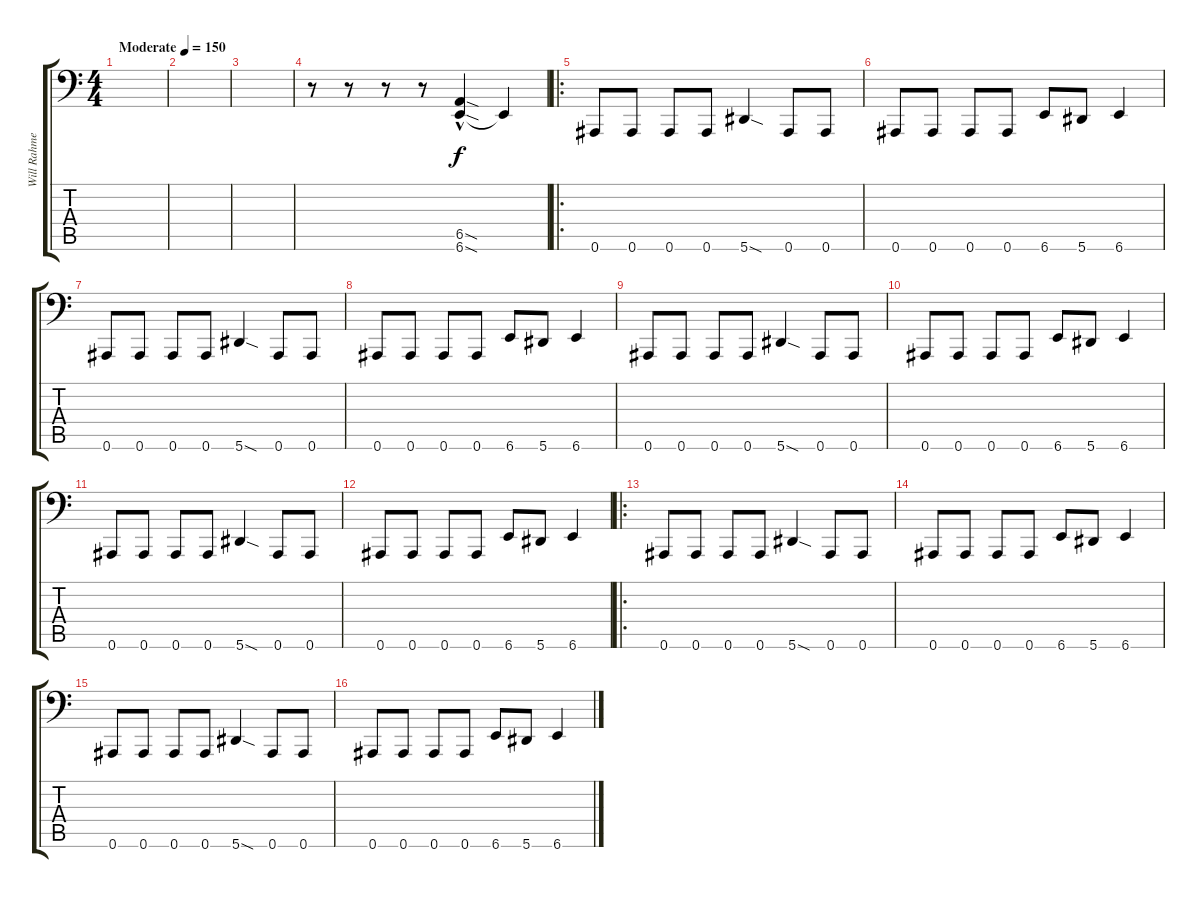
\track ("Will Rahmer(Bass)" "Will Rahme") {instrument electricbassfinger}
\staff {score tabs}
\tuning (B2 Gb2 Db2 Ab1 Eb1 Bb0) {hide}
\ts (4 4)
\tempo (150 "Moderate")
\clef f4
\ks c
|
|
|
r.8 r.8 r.8 r.8 (6.5{sod hac} 6.6{sod hac}).4 6.6{t}.4{dy f} |
\ro
0.6.8 0.6.8 0.6.8 0.6.8 5.6{sod}.4 0.6.8 0.6.8 |
0.6.8 0.6.8 0.6.8 0.6.8 6.6.8 5.6.8 6.6.4 |
0.6.8 0.6.8 0.6.8 0.6.8 5.6{sod}.4 0.6.8 0.6.8 |
0.6.8 0.6.8 0.6.8 0.6.8 6.6.8 5.6.8 6.6.4 |
0.6.8 0.6.8 0.6.8 0.6.8 5.6{sod}.4 0.6.8 0.6.8 |
0.6.8 0.6.8 0.6.8 0.6.8 6.6.8 5.6.8 6.6.4 |
0.6.8 0.6.8 0.6.8 0.6.8 5.6{sod}.4 0.6.8 0.6.8 |
0.6.8 0.6.8 0.6.8 0.6.8 6.6.8 5.6.8 6.6.4 |
\ro
0.6.8 0.6.8 0.6.8 0.6.8 5.6{sod}.4 0.6.8 0.6.8 |
0.6.8 0.6.8 0.6.8 0.6.8 6.6.8 5.6.8 6.6.4 |
0.6.8 0.6.8 0.6.8 0.6.8 5.6{sod}.4 0.6.8 0.6.8 |
0.6.8 0.6.8 0.6.8 0.6.8 6.6.8 5.6.8 6.6.4
